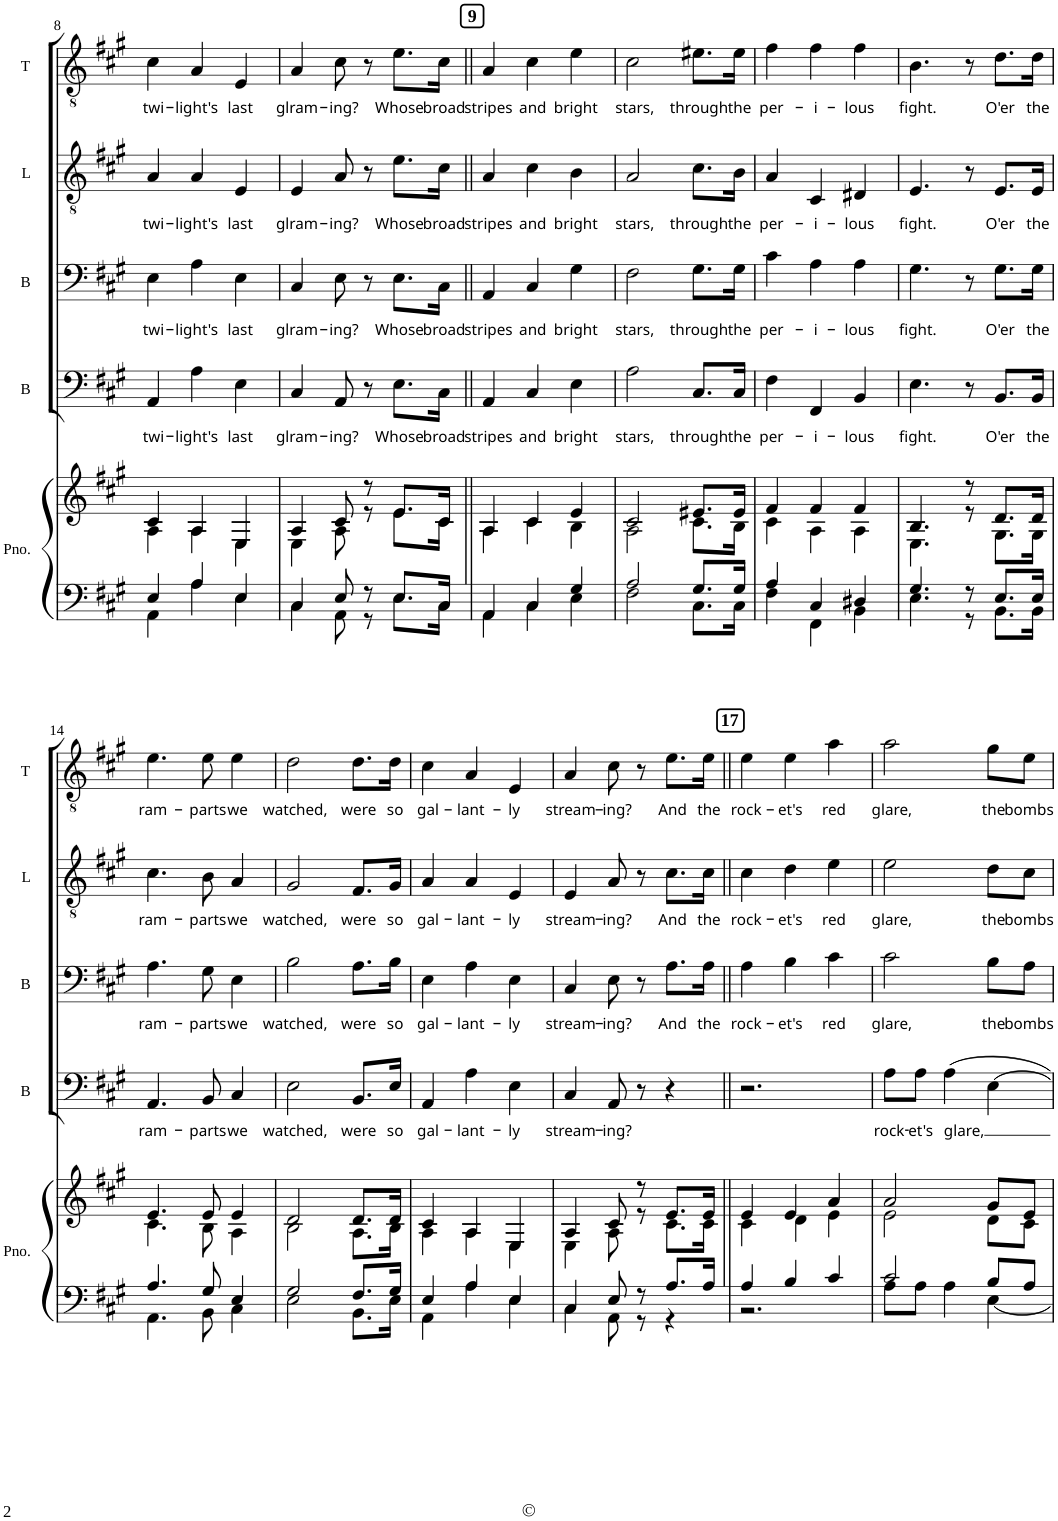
**kern	**kern	**kern	**text	**kern	**text	**kern	**text	**kern	**text
*part5	*part5	*part4	*part4	*part3	*part3	*part2	*part2	*part1	*part1
*staff6	*staff5	*staff4	*staff4	*staff3	*staff3	*staff2	*staff2	*staff1	*staff1
*I"Piano	*	*I"Bass	*	*I"Baritone	*	*I"Lead	*	*I"Tenor	*
*I'Pno.	*	*I'B	*	*I'B	*	*I'L	*	*I'T	*
!!LO:PB:g=z
*clefF4	*clefG2	*clefF4	*	*clefF4	*	*clefGv2	*	*clefGv2	*
*k[f#c#g#]	*k[f#c#g#]	*k[f#c#g#]	*	*k[f#c#g#]	*	*k[f#c#g#]	*	*k[f#c#g#]	*
*A:	*A:	*A:	*	*A:	*	*A:	*	*A:	*
*M3/4	*M3/4	*M3/4	*	*M3/4	*	*M3/4	*	*M3/4	*
=8	=8	=8	=8	=8	=8	=8	=8	=8	=8
*^	*^	*	*	*	*	*	*	*	*
!	!	!	!	!	!LO:LY:b	!	!LO:LY:b	!	!LO:LY:b	!	!LO:LY:b
4E/	4AA\	4c#/	4A\	4AA/	twi-	4E\	twi-	4A/	twi-	4c#\	twi-
!	!	!	!	!	!LO:LY:b	!	!LO:LY:b	!	!LO:LY:b	!	!LO:LY:b
4A/	4A\	4A/	4A\	4A\	-light's	4A\	-light's	4A/	-light's	4A/	-light's
!	!	!	!	!	!LO:LY:b	!	!LO:LY:b	!	!LO:LY:b	!	!LO:LY:b
4E/	4E\	4E/	4E\	4E\	last	4E\	last	4E/	last	4E/	last
=9	=9	=9	=9	=9	=9	=9	=9	=9	=9	=9	=9
!	!	!	!	!	!LO:LY:b	!	!LO:LY:b	!	!LO:LY:b	!	!LO:LY:b
4C#/	4C#\	4A/	4E\	4C#/	glram-	4C#/	glram-	4E/	glram-	4A/	glram-
!	!	!	!	!	!LO:LY:b	!	!LO:LY:b	!	!LO:LY:b	!	!LO:LY:b
8E/	8AA\	8c#/	8A\	8AA/	-ing?	8E\	-ing?	8A/	-ing?	8c#\	-ing?
8r	8r	8r	8r	8r	.	8r	.	8r	.	8r	.
!	!	!	!	!	!LO:LY:b	!	!LO:LY:b	!	!LO:LY:b	!	!LO:LY:b
8.E/L	8.E\L	8.e/L	8.e\L	8.E\L	Whose	8.E\L	Whose	8.e\L	Whose	8.e\L	Whose
!	!	!	!	!	!LO:LY:b	!	!LO:LY:b	!	!LO:LY:b	!	!LO:LY:b
16C#/Jk	16C#\Jk	16c#/Jk	16c#\Jk	16C#\Jk	broad	16C#\Jk	broad	16c#\Jk	broad	16c#\Jk	broad
!!LO:REH:place=s1:a:B:cj:fs=10:t=9
=10||	=10||	=10||	=10||	=10||	=10||	=10||	=10||	=10||	=10||	=10||	=10||
!	!	!	!	!	!LO:LY:b	!	!LO:LY:b	!	!LO:LY:b	!	!LO:LY:b
4AA/	4AA\	4A/	4A\	4AA/	stripes	4AA/	stripes	4A/	stripes	4A/	stripes
!	!	!	!	!	!LO:LY:b	!	!LO:LY:b	!	!LO:LY:b	!	!LO:LY:b
4C#/	4C#\	4c#/	4c#\	4C#/	and	4C#/	and	4c#\	and	4c#\	and
!	!	!	!	!	!LO:LY:b	!	!LO:LY:b	!	!LO:LY:b	!	!LO:LY:b
4G#/	4E\	4e/	4B\	4E\	bright	4G#\	bright	4B\	bright	4e\	bright
=11	=11	=11	=11	=11	=11	=11	=11	=11	=11	=11	=11
!	!	!	!	!	!LO:LY:b	!	!LO:LY:b	!	!LO:LY:b	!	!LO:LY:b
2A/	2F#\	2c#/	2A\	2A\	stars,	2F#\	stars,	2A/	stars,	2c#\	stars,
!	!	!	!	!	!LO:LY:b	!	!LO:LY:b	!	!LO:LY:b	!	!LO:LY:b
8.G#/L	8.C#\L	8.e#X/L	8.c#\L	8.C#/L	through	8.G#\L	through	8.c#\L	through	8.e#X\L	through
!	!	!	!	!	!LO:LY:b	!	!LO:LY:b	!	!LO:LY:b	!	!LO:LY:b
16G#/Jk	16C#\Jk	16e#/Jk	16B\Jk	16C#/Jk	the	16G#\Jk	the	16B\Jk	the	16e#\Jk	the
=12	=12	=12	=12	=12	=12	=12	=12	=12	=12	=12	=12
!	!	!	!	!	!LO:LY:b	!	!LO:LY:b	!	!LO:LY:b	!	!LO:LY:b
4A/	4F#\	4f#/	4c#\	4F#\	per-	4c#\	per-	4A/	per-	4f#\	per-
!	!	!	!	!	!LO:LY:b	!	!LO:LY:b	!	!LO:LY:b	!	!LO:LY:b
4C#/	4FF#\	4f#/	4A\	4FF#/	-i-	4A\	-i-	4C#/	-i-	4f#\	-i-
!	!	!	!	!	!LO:LY:b	!	!LO:LY:b	!	!LO:LY:b	!	!LO:LY:b
4D#X/	4BB\	4f#/	4A\	4BB/	-lous	4A\	-lous	4D#X/	-lous	4f#\	-lous
=13	=13	=13	=13	=13	=13	=13	=13	=13	=13	=13	=13
!	!	!	!	!	!LO:LY:b	!	!LO:LY:b	!	!LO:LY:b	!	!LO:LY:b
4.G#/	4.E\	4.B/	4.E\	4.E\	fight.	4.G#\	fight.	4.E/	fight.	4.B\	fight.
8r	8r	8r	8r	8r	.	8r	.	8r	.	8r	.
!	!	!	!	!	!LO:LY:b	!	!LO:LY:b	!	!LO:LY:b	!	!LO:LY:b
8.E/L	8.BB\L	8.d/L	8.G#\L	8.BB/L	O'er	8.G#\L	O'er	8.E/L	O'er	8.d\L	O'er
!	!	!	!	!	!LO:LY:b	!	!LO:LY:b	!	!LO:LY:b	!	!LO:LY:b
16E/Jk	16BB\Jk	16d/Jk	16G#\Jk	16BB/Jk	the	16G#\Jk	the	16E/Jk	the	16d\Jk	the
!!LO:LB:g=z
=14	=14	=14	=14	=14	=14	=14	=14	=14	=14	=14	=14
!	!	!	!	!	!LO:LY:b	!	!LO:LY:b	!	!LO:LY:b	!	!LO:LY:b
4.A/	4.AA\	4.e/	4.c#\	4.AA/	ram-	4.A\	ram-	4.c#\	ram-	4.e\	ram-
!	!	!	!	!	!LO:LY:b	!	!LO:LY:b	!	!LO:LY:b	!	!LO:LY:b
8G#/	8BB\	8e/	8B\	8BB/	-parts	8G#\	-parts	8B\	-parts	8e\	-parts
!	!	!	!	!	!LO:LY:b	!	!LO:LY:b	!	!LO:LY:b	!	!LO:LY:b
4E/	4C#\	4e/	4A\	4C#/	we	4E\	we	4A/	we	4e\	we
=15	=15	=15	=15	=15	=15	=15	=15	=15	=15	=15	=15
!	!	!	!	!	!LO:LY:b	!	!LO:LY:b	!	!LO:LY:b	!	!LO:LY:b
2G#/	2E\	2d/	2B\	2E\	watched,	2B\	watched,	2G#/	watched,	2d\	watched,
!	!	!	!	!	!LO:LY:b	!	!LO:LY:b	!	!LO:LY:b	!	!LO:LY:b
8.F#/L	8.BB\L	8.d/L	8.A\L	8.BB/L	were	8.A\L	were	8.F#/L	were	8.d\L	were
!	!	!	!	!	!LO:LY:b	!	!LO:LY:b	!	!LO:LY:b	!	!LO:LY:b
16G#/Jk	16E\Jk	16d/Jk	16B\Jk	16E/Jk	so	16B\Jk	so	16G#/Jk	so	16d\Jk	so
=16	=16	=16	=16	=16	=16	=16	=16	=16	=16	=16	=16
!	!	!	!	!	!LO:LY:b	!	!LO:LY:b	!	!LO:LY:b	!	!LO:LY:b
4E/	4AA\	4c#/	4A\	4AA/	gal-	4E\	gal-	4A/	gal-	4c#\	gal-
!	!	!	!	!	!LO:LY:b	!	!LO:LY:b	!	!LO:LY:b	!	!LO:LY:b
4A/	4A\	4A/	4A\	4A\	-lant-	4A\	-lant-	4A/	-lant-	4A/	-lant-
!	!	!	!	!	!LO:LY:b	!	!LO:LY:b	!	!LO:LY:b	!	!LO:LY:b
4E/	4E\	4E/	4E\	4E\	-ly	4E\	-ly	4E/	-ly	4E/	-ly
=17	=17	=17	=17	=17	=17	=17	=17	=17	=17	=17	=17
!	!	!	!	!	!LO:LY:b	!	!LO:LY:b	!	!LO:LY:b	!	!LO:LY:b
4C#/	4C#\	4A/	4E\	4C#/	stream-	4C#/	stream-	4E/	stream-	4A/	stream-
!	!	!	!	!	!LO:LY:b	!	!LO:LY:b	!	!LO:LY:b	!	!LO:LY:b
8E/	8AA\	8c#/	8A\	8AA/	-ing?	8E\	-ing?	8A/	-ing?	8c#\	-ing?
8r	8r	8r	8r	8r	.	8r	.	8r	.	8r	.
!	!	!	!	!	!	!	!LO:LY:b	!	!LO:LY:b	!	!LO:LY:b
8.A/L	4r	8.e/L	8.c#\L	4r	.	8.A\L	And	8.c#\L	And	8.e\L	And
!	!	!	!	!	!	!	!LO:LY:b	!	!LO:LY:b	!	!LO:LY:b
16A/Jk	.	16e/Jk	16c#\Jk	.	.	16A\Jk	the	16c#\Jk	the	16e\Jk	the
!!LO:REH:place=s1:a:B:cj:fs=10:t=17
=18||	=18||	=18||	=18||	=18||	=18||	=18||	=18||	=18||	=18||	=18||	=18||
!	!	!	!	!	!	!	!LO:LY:b	!	!LO:LY:b	!	!LO:LY:b
4A/	2.r	4e/	4c#\	2.r	.	4A\	rock-	4c#\	rock-	4e\	rock-
!	!	!	!	!	!	!	!LO:LY:b	!	!LO:LY:b	!	!LO:LY:b
4B/	.	4e/	4d\	.	.	4B\	-et's	4d\	-et's	4e\	-et's
!	!	!	!	!	!	!	!LO:LY:b	!	!LO:LY:b	!	!LO:LY:b
4c#/	.	4a/	4e\	.	.	4c#\	red	4e\	red	4a\	red
=19	=19	=19	=19	=19	=19	=19	=19	=19	=19	=19	=19
!	!	!	!	!	!LO:LY:b	!	!LO:LY:b	!	!LO:LY:b	!	!LO:LY:b
2c#/	8A\L	2a/	2e\	8A\L	rock-	2c#\	glare,	2e\	glare,	2a\	glare,
!	!	!	!	!	!LO:LY:b	!	!	!	!	!	!
.	8A\J	.	.	8A\J	-et's	.	.	.	.	.	.
!	!	!	!	!	!LO:LY:b	!	!	!	!	!	!
.	4A\	.	.	4A\	glare,	.	.	.	.	.	.
!	!	!	!	!	!	!	!LO:LY:b	!	!LO:LY:b	!	!LO:LY:b
8B/L	[4E\	8g#/L	8d\L	[4E\	.	8B\L	the	8d\L	the	8g#\L	the
!	!	!	!	!	!	!	!LO:LY:b	!	!LO:LY:b	!	!LO:LY:b
8A/J	.	8e/J	8c#\J	.	.	8A\J	bombs	8c#\J	bombs	8e\J	bombs
*v	*v	*	*	*	*	*	*	*	*	*	*
*	*v	*v	*	*	*	*	*	*	*	*
=	=	=	=	=	=	=	=	=	=
*-	*-	*-	*-	*-	*-	*-	*-	*-	*-
